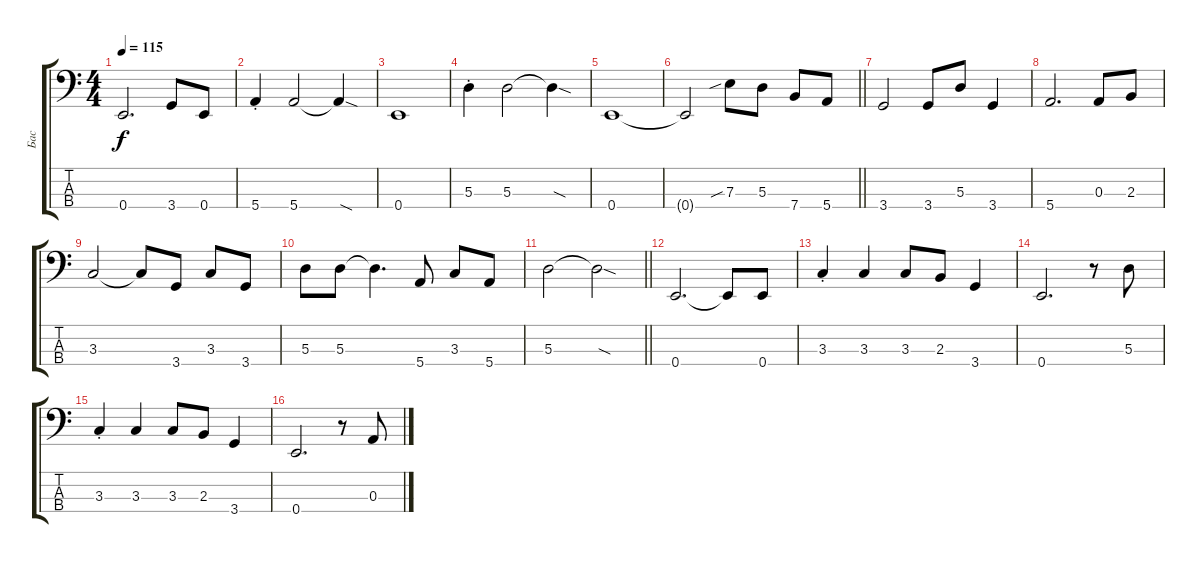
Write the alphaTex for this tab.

\track ("Бас" "Бас") {instrument electricbassfinger}
\staff {score tabs}
\tuning (G2 D2 A1 E1) {hide}
\ts (4 4)
\tempo 115
\clef f4
\ks c
0.4.2{d dy f} 3.4.8 0.4.8 |
5.4{st}.4 5.4.2 5.4{sod t}.4 |
0.4.1 |
5.3{st}.4 5.3.2 5.3{sod t}.4 |
0.4.1 |
\barLineRight lightlight
0.4{t}.2 7.3{sib}.8 5.3.8 7.4.8 5.4.8 |
3.4.2 3.4.8 5.3.8 3.4.4 |
5.4.2{d} 0.3.8 2.3.8 |
3.3.2 3.3{t}.8 3.4.8 3.3.8 3.4.8 |
5.3.8 5.3.8 5.3{t}.4{d} 5.4.8 3.3.8 5.4.8 |
\barLineRight lightlight
5.3.2 5.3{sod t}.2 |
0.4.2{d} 0.4{t}.8 0.4.8 |
3.3{st}.4 3.3.4 3.3.8 2.3.8 3.4.4 |
0.4.2{d} r.8 5.3.8 |
3.3{st}.4 3.3.4 3.3.8 2.3.8 3.4.4 |
0.4.2{d} r.8 0.3.8
